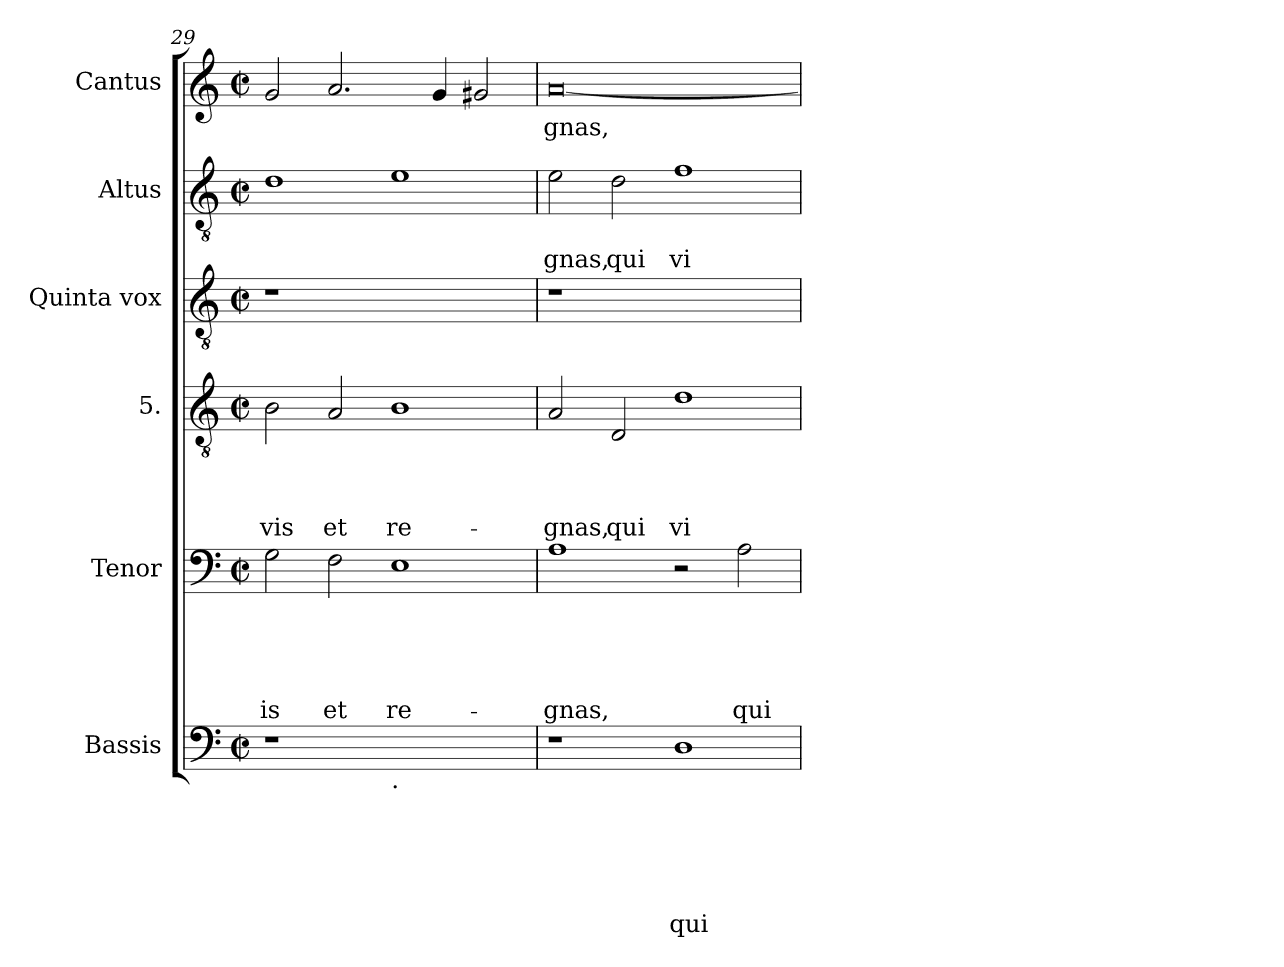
**kern	**text	**text	**text	**text	**text	**text	**kern	**text	**text	**text	**text	**text	**kern	**text	**text	**text	**text	**kern	**kern	**text	**text	**kern	**text
*part6	*part6	*part6	*part6	*part6	*part6	*part6	*part5	*part5	*part5	*part5	*part5	*part5	*part4	*part4	*part4	*part4	*part4	*part3	*part2	*part2	*part2	*part1	*part1
*staff6	*staff6	*staff6	*staff6	*staff6	*staff6	*staff6	*staff5	*staff5	*staff5	*staff5	*staff5	*staff5	*staff4	*staff4	*staff4	*staff4	*staff4	*staff3	*staff2	*staff2	*staff2	*staff1	*staff1
*I"Bassis	*	*	*	*	*	*	*I"Tenor	*	*	*	*	*	*I"5.	*	*	*	*	*I"Quinta vox	*I"Altus	*	*	*I"Cantus	*
*I'B.	*	*	*	*	*	*	*I'T.	*	*	*	*	*	*	*	*	*	*	*	*I'A.	*	*	*I'C.	*
*clefF4	*	*	*	*	*	*	*clefF4	*	*	*	*	*	*clefGv2	*	*	*	*	*clefGv2	*clefGv2	*	*	*clefG2	*
*k[]	*	*	*	*	*	*	*k[]	*	*	*	*	*	*k[]	*	*	*	*	*k[]	*k[]	*	*	*k[]	*
*C:	*	*	*	*	*	*	*C:	*	*	*	*	*	*C:	*	*	*	*	*C:	*C:	*	*	*C:	*
*M2/2	*	*	*	*	*	*	*M2/2	*	*	*	*	*	*M2/2	*	*	*	*	*M2/2	*M2/2	*	*	*M2/2	*
*met(c|)	*	*	*	*	*	*	*met(c|)	*	*	*	*	*	*met(c|)	*	*	*	*	*met(c|)	*met(c|)	*	*	*met(c|)	*
=29	=29	=29	=29	=29	=29	=29	=29	=29	=29	=29	=29	=29	=29	=29	=29	=29	=29	=29	=29	=29	=29	=29	=29
!	!	!	!	!	!	!	!	!	!	!	!	!LO:LY:b	!	!	!	!	!LO:LY:b	!	!	!	!	!	!
1r	.	.	.	.	.	.	2G\	.	.	.	.	-is	2B\	.	.	.	-vis	1r	1d	.	.	2g/	.
!	!	!	!	!	!	!	!	!	!	!	!	!LO:LY:b	!	!	!	!	!LO:LY:b	!	!	!	!	!	!
.	.	.	.	.	.	.	2F\	.	.	.	.	et	2A/	.	.	.	et	.	.	.	.	2.a/	.
!LO:TX:b:t=.	!	!	!	!	!	!	!	!	!	!	!	!	!	!	!	!	!	!	!	!	!	!	!
!	!	!	!	!	!	!	!	!	!	!	!	!LO:LY:b	!	!	!	!	!LO:LY:b	!	!	!	!	!	!
1ryy	.	.	.	.	.	.	1E	.	.	.	.	re-	1B	.	.	.	re-	1ryy	1e	.	.	.	.
.	.	.	.	.	.	.	.	.	.	.	.	.	.	.	.	.	.	.	.	.	.	4g/	.
.	.	.	.	.	.	.	.	.	.	.	.	.	.	.	.	.	.	.	.	.	.	2g#X/	.
=30	=30	=30	=30	=30	=30	=30	=30	=30	=30	=30	=30	=30	=30	=30	=30	=30	=30	=30	=30	=30	=30	=30	=30
!	!	!	!	!	!	!	!	!	!	!	!	!LO:LY:b	!	!	!	!	!LO:LY:b	!	!	!	!LO:LY:b	!	!LO:LY:b
1r	.	.	.	.	.	.	1A	.	.	.	.	-gnas,	2A/	.	.	.	-gnas,	1r	2e\	.	-gnas,	[>0a	-gnas,
!	!	!	!	!	!	!	!	!	!	!	!	!	!	!	!	!	!LO:LY:b	!	!	!	!LO:LY:b	!	!
.	.	.	.	.	.	.	.	.	.	.	.	.	2D/	.	.	.	qui	.	2d\	.	qui	.	.
!	!	!	!	!	!	!LO:LY:b	!	!	!	!	!	!	!	!	!	!	!LO:LY:b	!	!	!	!LO:LY:b	!	!
1D	.	.	.	.	.	qui	2r	.	.	.	.	.	1d	.	.	.	vi-	1ryy	1f	.	vi-	.	.
!	!	!	!	!	!	!	!	!	!	!	!	!LO:LY:b	!	!	!	!	!	!	!	!	!	!	!
.	.	.	.	.	.	.	2A\	.	.	.	.	qui	.	.	.	.	.	.	.	.	.	.	.
=	=	=	=	=	=	=	=	=	=	=	=	=	=	=	=	=	=	=	=	=	=	=	=
*-	*-	*-	*-	*-	*-	*-	*-	*-	*-	*-	*-	*-	*-	*-	*-	*-	*-	*-	*-	*-	*-	*-	*-
